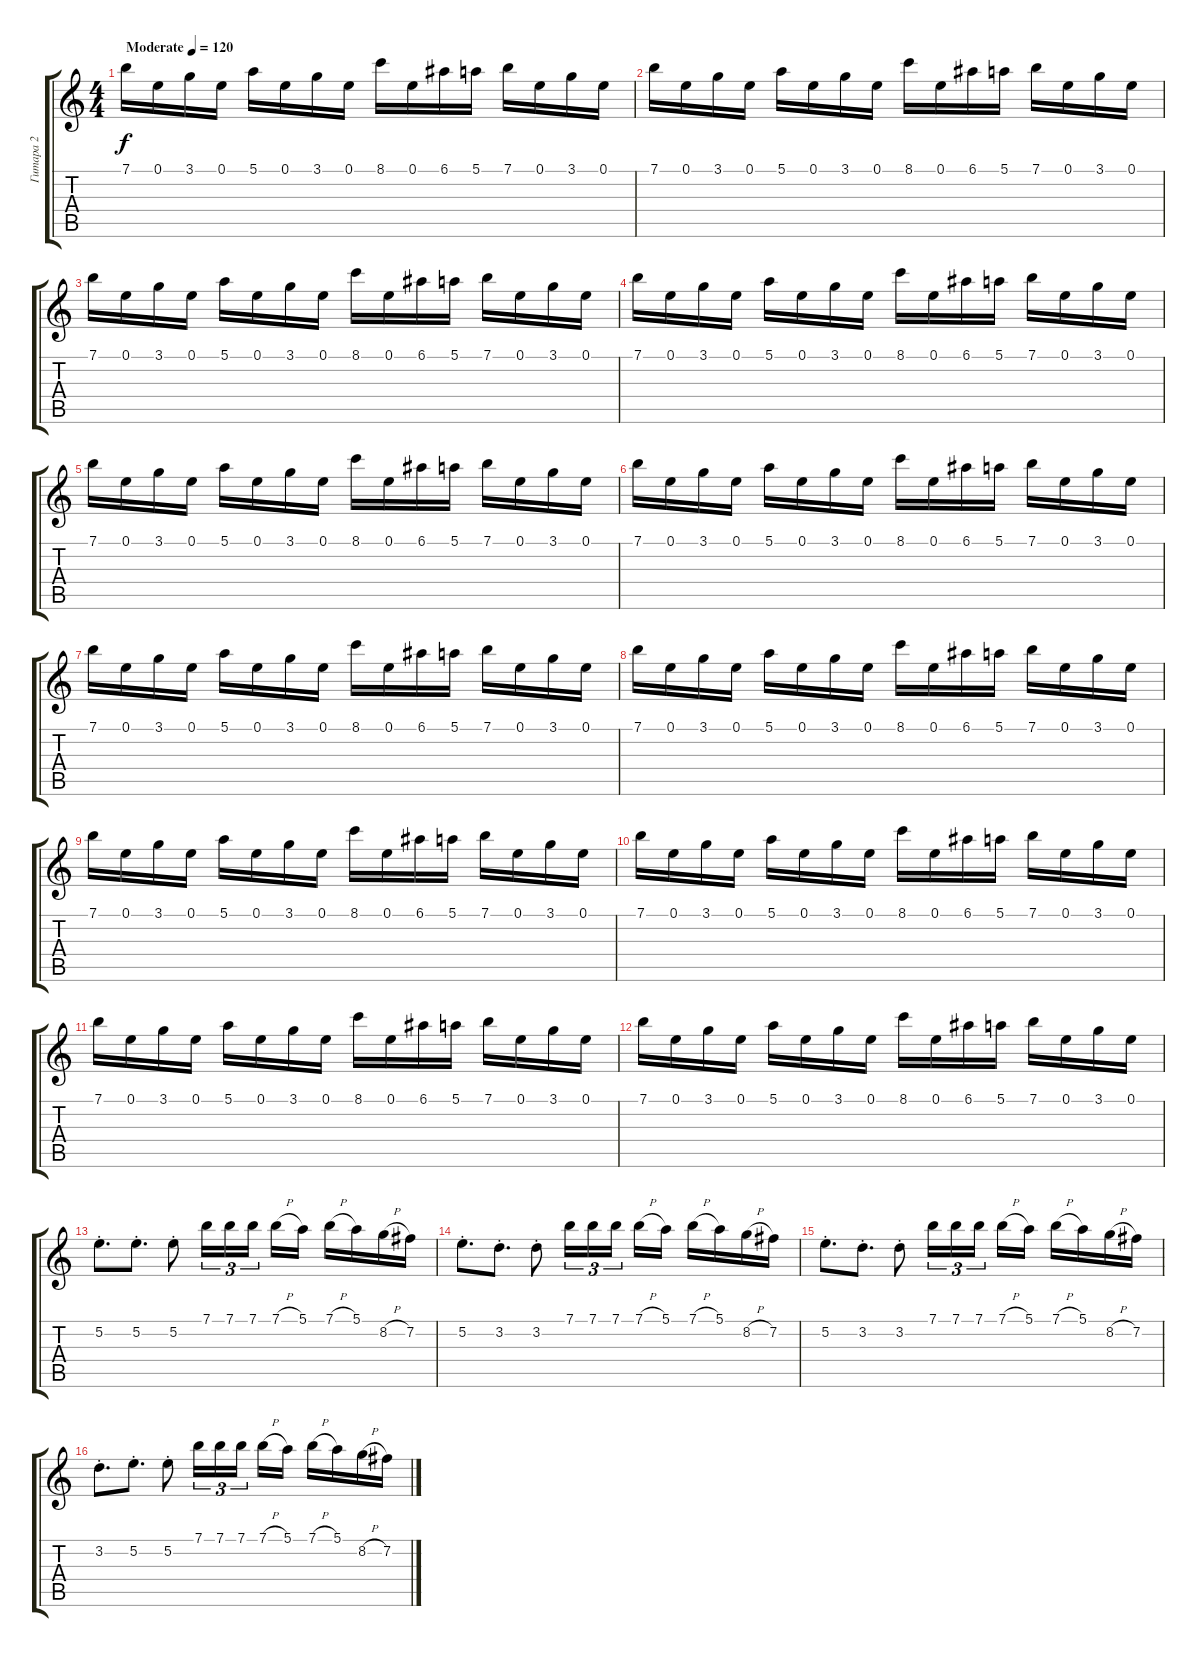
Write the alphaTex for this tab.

\track ("Гитара 2" "Гитара 2") {instrument distortionguitar}
\staff {score tabs}
\tuning (E4 B3 G3 D3 A2 E2) {hide}
\ts (4 4)
\tempo (120 "Moderate")
\clef g2
\ks c
7.1.16{dy f instrument distortionguitar} 0.1.16 3.1.16 0.1.16 5.1.16 0.1.16 3.1.16 0.1.16 8.1.16 0.1.16 6.1.16 5.1.16 7.1.16 0.1.16 3.1.16 0.1.16 |
7.1.16 0.1.16 3.1.16 0.1.16 5.1.16 0.1.16 3.1.16 0.1.16 8.1.16 0.1.16 6.1.16 5.1.16 7.1.16 0.1.16 3.1.16 0.1.16 |
7.1.16 0.1.16 3.1.16 0.1.16 5.1.16 0.1.16 3.1.16 0.1.16 8.1.16 0.1.16 6.1.16 5.1.16 7.1.16 0.1.16 3.1.16 0.1.16 |
7.1.16 0.1.16 3.1.16 0.1.16 5.1.16 0.1.16 3.1.16 0.1.16 8.1.16 0.1.16 6.1.16 5.1.16 7.1.16 0.1.16 3.1.16 0.1.16 |
7.1.16 0.1.16 3.1.16 0.1.16 5.1.16 0.1.16 3.1.16 0.1.16 8.1.16 0.1.16 6.1.16 5.1.16 7.1.16 0.1.16 3.1.16 0.1.16 |
7.1.16 0.1.16 3.1.16 0.1.16 5.1.16 0.1.16 3.1.16 0.1.16 8.1.16 0.1.16 6.1.16 5.1.16 7.1.16 0.1.16 3.1.16 0.1.16 |
7.1.16 0.1.16 3.1.16 0.1.16 5.1.16 0.1.16 3.1.16 0.1.16 8.1.16 0.1.16 6.1.16 5.1.16 7.1.16 0.1.16 3.1.16 0.1.16 |
7.1.16 0.1.16 3.1.16 0.1.16 5.1.16 0.1.16 3.1.16 0.1.16 8.1.16 0.1.16 6.1.16 5.1.16 7.1.16 0.1.16 3.1.16 0.1.16 |
7.1.16 0.1.16 3.1.16 0.1.16 5.1.16 0.1.16 3.1.16 0.1.16 8.1.16 0.1.16 6.1.16 5.1.16 7.1.16 0.1.16 3.1.16 0.1.16 |
7.1.16 0.1.16 3.1.16 0.1.16 5.1.16 0.1.16 3.1.16 0.1.16 8.1.16 0.1.16 6.1.16 5.1.16 7.1.16 0.1.16 3.1.16 0.1.16 |
7.1.16 0.1.16 3.1.16 0.1.16 5.1.16 0.1.16 3.1.16 0.1.16 8.1.16 0.1.16 6.1.16 5.1.16 7.1.16 0.1.16 3.1.16 0.1.16 |
7.1.16 0.1.16 3.1.16 0.1.16 5.1.16 0.1.16 3.1.16 0.1.16 8.1.16 0.1.16 6.1.16 5.1.16 7.1.16 0.1.16 3.1.16 0.1.16 |
5.2{st}.8{d} 5.2{st}.8{d} 5.2{st}.8 7.1.16{tu (3 2)} 7.1.16{tu (3 2)} 7.1.16{tu (3 2) beam splitsecondary} 7.1{h}.16 5.1.16 7.1{h}.16 5.1.16 8.2{h}.16 7.2.16 |
5.2{st}.8{d} 3.2{st}.8{d} 3.2{st}.8 7.1.16{tu (3 2)} 7.1.16{tu (3 2)} 7.1.16{tu (3 2) beam splitsecondary} 7.1{h}.16 5.1.16 7.1{h}.16 5.1.16 8.2{h}.16 7.2.16 |
5.2{st}.8{d} 3.2{st}.8{d} 3.2{st}.8 7.1.16{tu (3 2)} 7.1.16{tu (3 2)} 7.1.16{tu (3 2) beam splitsecondary} 7.1{h}.16 5.1.16 7.1{h}.16 5.1.16 8.2{h}.16 7.2.16 |
3.2{st}.8{d} 5.2{st}.8{d} 5.2{st}.8 7.1.16{tu (3 2)} 7.1.16{tu (3 2)} 7.1.16{tu (3 2) beam splitsecondary} 7.1{h}.16 5.1.16 7.1{h}.16 5.1.16 8.2{h}.16 7.2.16
